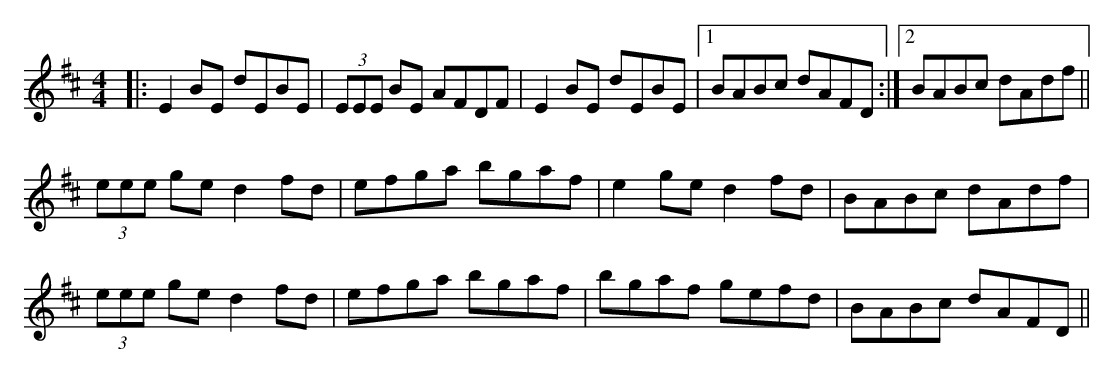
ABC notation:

X:1
M:4/4
K:Edor
|:E2BE dEBE|(3EEE BE AFDF|E2BE dEBE|1 BABc dAFD:|2 BABc dAdf||
(3eee ge d2fd|efga bgaf|e2ge d2fd|BABc dAdf|
(3eee ge d2fd|efga bgaf|bgaf gefd|BABc dAFD||
